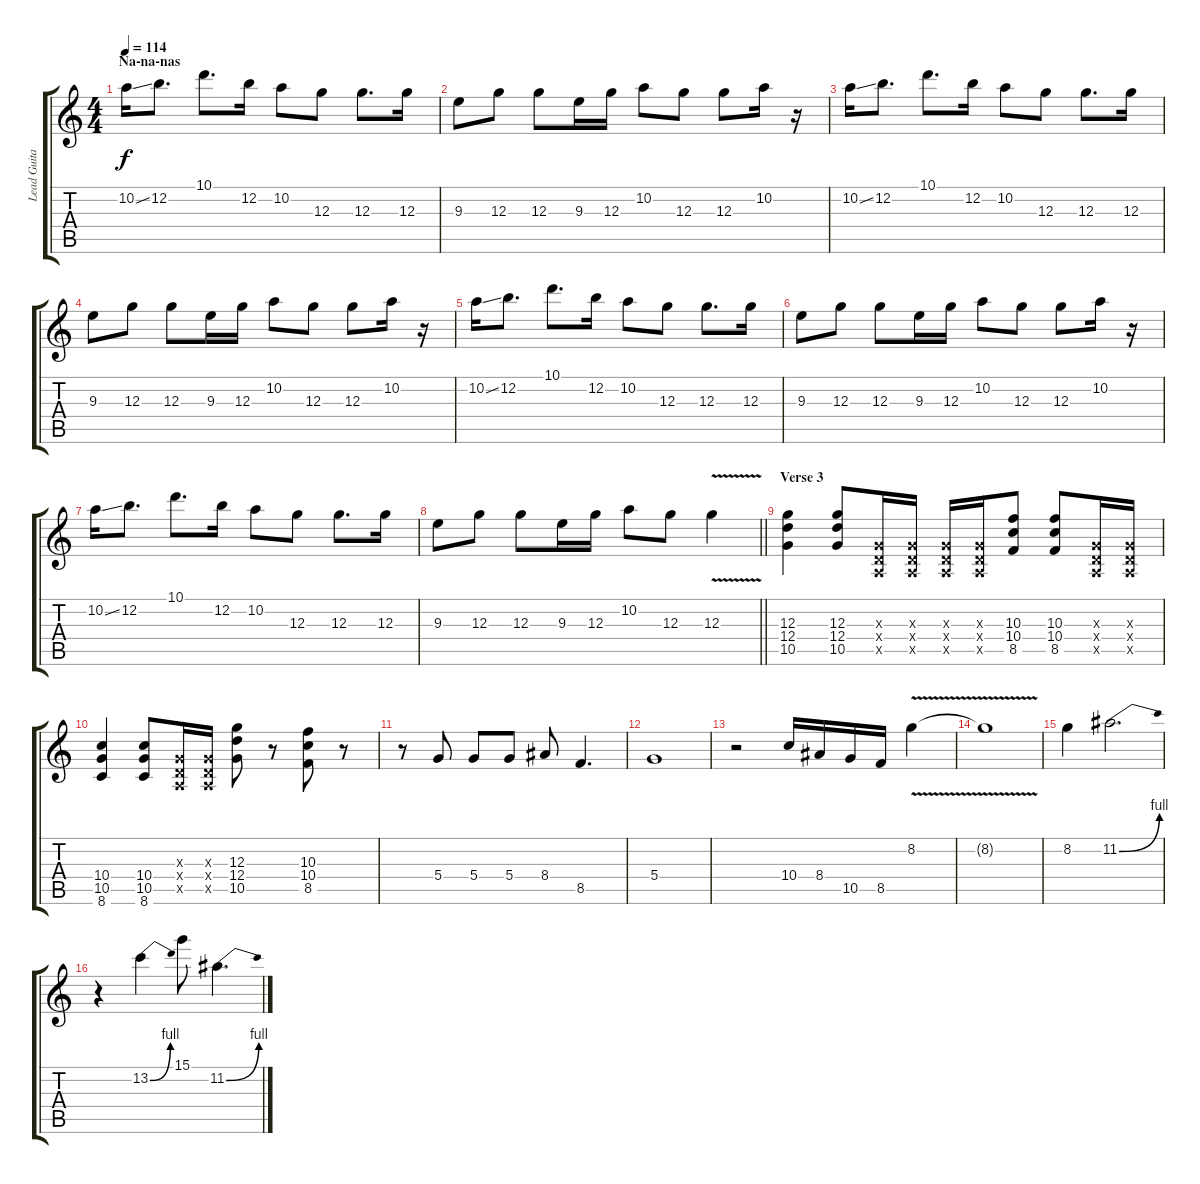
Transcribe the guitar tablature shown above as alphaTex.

\track ("Lead Guitar" "Lead Guita") {instrument distortionguitar}
\staff {score tabs}
\tuning (E4 B3 G3 D3 A2 E2) {hide}
\ts (4 4)
\section ("" "Na-na-nas")
\tempo 114
\clef g2
\ks c
10.2{ss}.16{dy f} 12.2.8{d} 10.1.8{d} 12.2.16 10.2.8 12.3.8 12.3.8{d} 12.3.16 |
9.3.8 12.3.8 12.3.8 9.3.16 12.3.16 10.2.8 12.3.8 12.3.8 10.2.16 r.16 |
10.2{ss}.16 12.2.8{d} 10.1.8{d} 12.2.16 10.2.8 12.3.8 12.3.8{d} 12.3.16 |
9.3.8 12.3.8 12.3.8 9.3.16 12.3.16 10.2.8 12.3.8 12.3.8 10.2.16 r.16 |
10.2{ss}.16 12.2.8{d} 10.1.8{d} 12.2.16 10.2.8 12.3.8 12.3.8{d} 12.3.16 |
9.3.8 12.3.8 12.3.8 9.3.16 12.3.16 10.2.8 12.3.8 12.3.8 10.2.16 r.16 |
10.2{ss}.16 12.2.8{d} 10.1.8{d} 12.2.16 10.2.8 12.3.8 12.3.8{d} 12.3.16 |
\barLineRight lightlight
9.3.8 12.3.8 12.3.8 9.3.16 12.3.16 10.2.8 12.3.8 12.3{v}.4 |
\section ("" "Verse 3")
(12.3 12.4 10.5).4 (12.3 12.4 10.5).8 (0.3{x} 0.4{x} 0.5{x}).16 (0.3{x} 0.4{x} 0.5{x}).16 (0.3{x} 0.4{x} 0.5{x}).16 (0.3{x} 0.4{x} 0.5{x}).16 (10.3 10.4 8.5).8 (10.3 10.4 8.5).8 (0.3{x} 0.4{x} 0.5{x}).16 (0.3{x} 0.4{x} 0.5{x}).16 |
(10.4 10.5 8.6).4 (10.4 10.5 8.6).8 (0.3{x} 0.4{x} 0.5{x}).16 (0.3{x} 0.4{x} 0.5{x}).16 (12.3 12.4 10.5).8 r.8 (10.3 10.4 8.5).8 r.8 |
r.8 5.4.8 5.4.8 5.4.8 8.4.8 8.5.4{d} |
5.4.1 |
r.2 10.4.16 8.4.16 10.5.16 8.5.16 8.2{v}.4 |
8.2{t}.1 |
8.2.4 11.2{be (bend 0 0 60 4)}.2{d} |
r.4 13.2{be (bend 0 0 60 4)}.4 15.1.8 11.2{be (bend 0 0 60 4)}.4{d}
